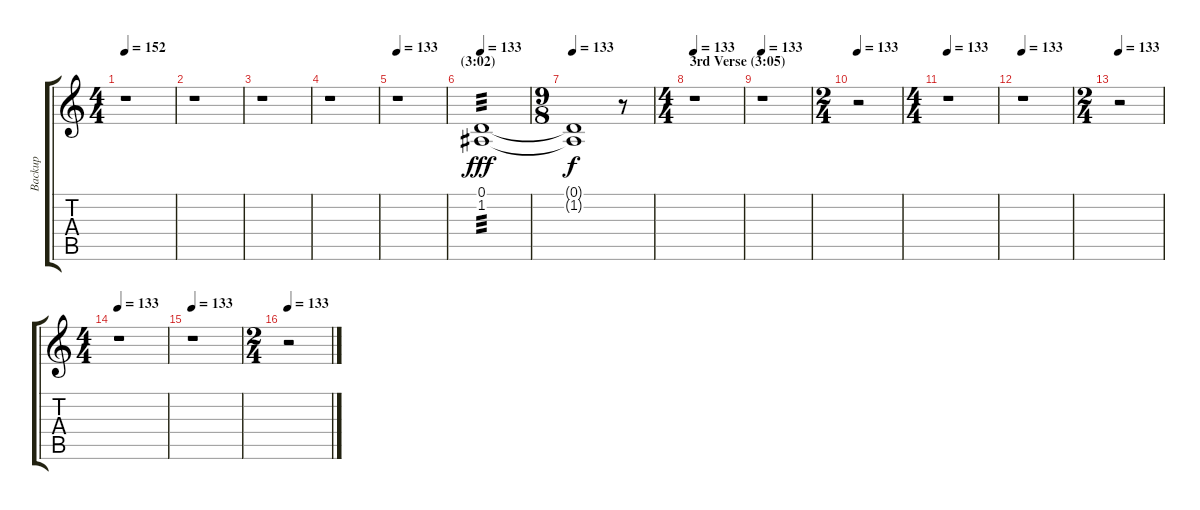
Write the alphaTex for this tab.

\track ("Backup" "Backup") {instrument viola}
\staff {score tabs}
\tuning (D4 A3 F3 C3 G2 C2) {hide}
\ts (4 4)
\tempo 152
\clef g2
\ks c
r.1{dy mf} |
r.1 |
r.1 |
r.1 |
\tempo 133
r.1 |
\section ("" "(3:02)")
\tempo 133
(0.1 1.2).1{tp 3 dy fff volume 5 instrument fx7echoes} |
\ts (9 8)
\tempo 133
(0.1{t} 1.2{t}).1{dy f volume 0} r.8 |
\ts (4 4)
\section ("" "3rd Verse (3:05)")
\tempo 133
r.1 |
\tempo 133
r.1 |
\ts (2 4)
\tempo 133
r.2 |
\ts (4 4)
\tempo 133
r.1 |
\tempo 133
r.1 |
\ts (2 4)
\tempo 133
r.2 |
\ts (4 4)
\tempo 133
r.1 |
\tempo 133
r.1 |
\ts (2 4)
\tempo 133
r.2
